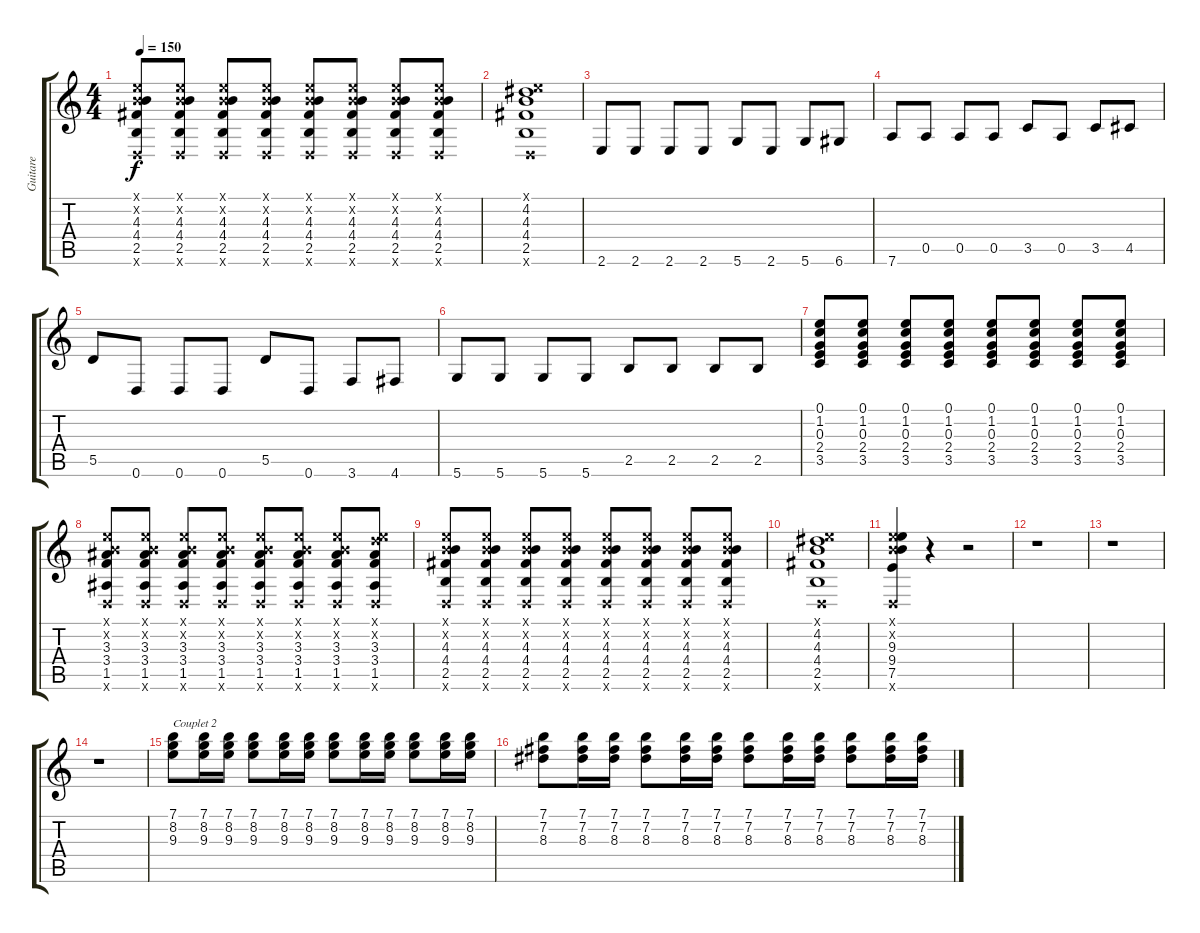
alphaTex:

\track ("Guitare" "Guitare") {instrument distortionguitar}
\staff {score tabs}
\tuning (E4 B3 G3 D3 A2 D2) {hide}
\ts (4 4)
\tempo 150
\clef g2
\ks c
(0.1{x} 0.2{x} 4.3 4.4 2.5 0.6{x}).8{dy f} (0.1{x} 0.2{x} 4.3 4.4 2.5 0.6{x}).8 (0.1{x} 0.2{x} 4.3 4.4 2.5 0.6{x}).8 (0.1{x} 0.2{x} 4.3 4.4 2.5 0.6{x}).8 (0.1{x} 0.2{x} 4.3 4.4 2.5 0.6{x}).8 (0.1{x} 0.2{x} 4.3 4.4 2.5 0.6{x}).8 (0.1{x} 0.2{x} 4.3 4.4 2.5 0.6{x}).8 (0.1{x} 0.2{x} 4.3 4.4 2.5 0.6{x}).8 |
(0.1{x} 4.2 4.3 4.4 2.5 0.6{x}).1 |
2.6.8 2.6.8 2.6.8 2.6.8 5.6.8 2.6.8 5.6.8 6.6.8 |
7.6.8 0.5.8 0.5.8 0.5.8 3.5.8 0.5.8 3.5.8 4.5.8 |
5.5.8 0.6.8 0.6.8 0.6.8 5.5.8 0.6.8 3.6.8 4.6.8 |
5.6.8 5.6.8 5.6.8 5.6.8 2.5.8 2.5.8 2.5.8 2.5.8 |
(0.1 1.2 0.3 2.4 3.5).8 (0.1 1.2 0.3 2.4 3.5).8 (0.1 1.2 0.3 2.4 3.5).8 (0.1 1.2 0.3 2.4 3.5).8 (0.1 1.2 0.3 2.4 3.5).8 (0.1 1.2 0.3 2.4 3.5).8 (0.1 1.2 0.3 2.4 3.5).8 (0.1 1.2 0.3 2.4 3.5).8 |
(0.1{x} 0.2{x} 3.3 3.4 1.5 0.6{x}).8 (0.1{x} 0.2{x} 3.3 3.4 1.5 0.6{x}).8 (0.1{x} 0.2{x} 3.3 3.4 1.5 0.6{x}).8 (0.1{x} 0.2{x} 3.3 3.4 1.5 0.6{x}).8 (0.1{x} 0.2{x} 3.3 3.4 1.5 0.6{x}).8 (0.1{x} 0.2{x} 3.3 3.4 1.5 0.6{x}).8 (0.1{x} 0.2{x} 3.3 3.4 1.5 0.6{x}).8 (0.1{x} 3.2{x} 3.3 3.4 1.5 0.6{x}).8 |
(0.1{x} 0.2{x} 4.3 4.4 2.5 0.6{x}).8 (0.1{x} 0.2{x} 4.3 4.4 2.5 0.6{x}).8 (0.1{x} 0.2{x} 4.3 4.4 2.5 0.6{x}).8 (0.1{x} 0.2{x} 4.3 4.4 2.5 0.6{x}).8 (0.1{x} 0.2{x} 4.3 4.4 2.5 0.6{x}).8 (0.1{x} 0.2{x} 4.3 4.4 2.5 0.6{x}).8 (0.1{x} 0.2{x} 4.3 4.4 2.5 0.6{x}).8 (0.1{x} 0.2{x} 4.3 4.4 2.5 0.6{x}).8 |
(0.1{x} 4.2 4.3 4.4 2.5 0.6{x}).1 |
(0.1{x} 0.2{x} 9.3 9.4 7.5 0.6{x}).4 r.4 r.2 |
r.1 |
r.1 |
r.1 |
(7.1 8.2 9.3).8{txt "Couplet 2"} (7.1 8.2 9.3).16 (7.1 8.2 9.3).16 (7.1 8.2 9.3).8 (7.1 8.2 9.3).16 (7.1 8.2 9.3).16 (7.1 8.2 9.3).8 (7.1 8.2 9.3).16 (7.1 8.2 9.3).16 (7.1 8.2 9.3).8 (7.1 8.2 9.3).16 (7.1 8.2 9.3).16 |
(7.1 7.2 8.3).8 (7.1 7.2 8.3).16 (7.1 7.2 8.3).16 (7.1 7.2 8.3).8 (7.1 7.2 8.3).16 (7.1 7.2 8.3).16 (7.1 7.2 8.3).8 (7.1 7.2 8.3).16 (7.1 7.2 8.3).16 (7.1 7.2 8.3).8 (7.1 7.2 8.3).16 (7.1 7.2 8.3).16
